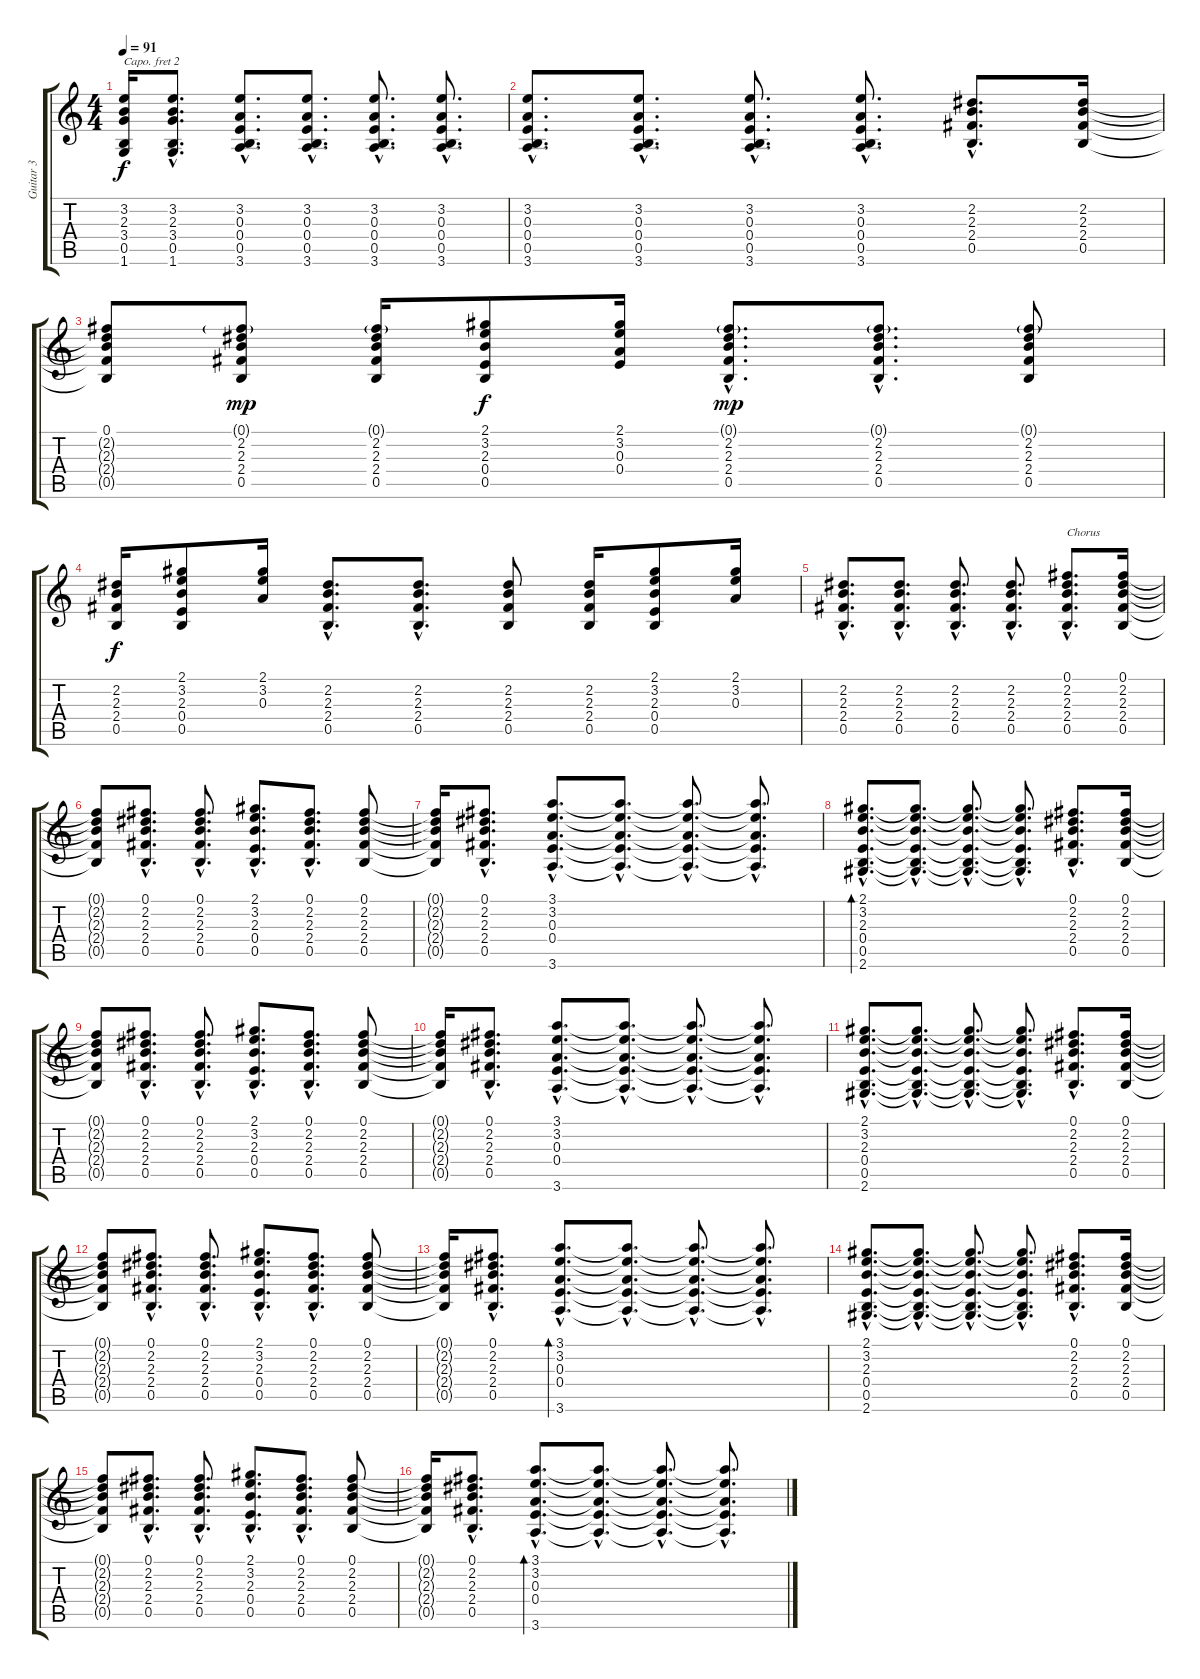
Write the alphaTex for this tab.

\track ("Guitar 3" "Guitar 3") {instrument distortionguitar}
\staff {score tabs}
\capo 2
\tuning (E4 B3 G3 D3 A2 E2) {hide}
\ts (4 4)
\tempo 91
\clef g2
\ks c
(3.2{t} 2.3{t} 3.4{t} 0.5{t} 1.6{t}).16{dy f} (3.2{hac} 2.3{hac} 3.4{hac} 0.5{hac} 1.6{hac}).8{d} (3.2{hac} 0.3{hac} 0.4{hac} 0.5{hac} 3.6{hac}).8{d} (3.2{hac} 0.3{hac} 0.4{hac} 0.5{hac} 3.6{hac}).8{d} (3.2{hac} 0.3{hac} 0.4{hac} 0.5{hac} 3.6{hac}).8{d} (3.2{hac} 0.3{hac} 0.4{hac} 0.5{hac} 3.6{hac}).8{d} |
(3.2{hac} 0.3{hac} 0.4{hac} 0.5{hac} 3.6{hac}).8{d} (3.2{hac} 0.3{hac} 0.4{hac} 0.5{hac} 3.6{hac}).8{d} (3.2{hac} 0.3{hac} 0.4{hac} 0.5{hac} 3.6{hac}).8{d} (3.2{hac} 0.3{hac} 0.4{hac} 0.5{hac} 3.6{hac}).8{d} (2.2{hac} 2.3{hac} 2.4{hac} 0.5{hac}).8{d} (2.2 2.3 2.4 0.5).16 |
(0.1 2.2{t} 2.3{t} 2.4{t} 0.5{t}).8 (0.1{g} 2.2 2.3 2.4 0.5).8{dy mp} (0.1{g} 2.2 2.3 2.4 0.5).16 (2.1 3.2 2.3 0.4 0.5).8{dy f} (2.1 3.2 0.3 0.4).16 (0.1{g hac} 2.2{hac} 2.3{hac} 2.4{hac} 0.5{hac}).8{d dy mp} (0.1{g hac} 2.2{hac} 2.3{hac} 2.4{hac} 0.5{hac}).8{d} (0.1{g} 2.2 2.3 2.4 0.5).8 |
(2.2 2.3 2.4 0.5).16{dy f} (2.1 3.2 2.3 0.4 0.5).8 (2.1 3.2 0.3).16 (2.2{hac} 2.3{hac} 2.4{hac} 0.5{hac}).8{d} (2.2{hac} 2.3{hac} 2.4{hac} 0.5{hac}).8{d} (2.2 2.3 2.4 0.5).8 (2.2 2.3 2.4 0.5).16 (2.1 3.2 2.3 0.4 0.5).8 (2.1 3.2 0.3).16 |
(2.2{hac} 2.3{hac} 2.4{hac} 0.5{hac}).8{d} (2.2{hac} 2.3{hac} 2.4{hac} 0.5{hac}).8{d} (2.2{hac} 2.3{hac} 2.4{hac} 0.5{hac}).8{d} (2.2{hac} 2.3{hac} 2.4{hac} 0.5{hac}).8{d} (0.1{hac} 2.2{hac} 2.3{hac} 2.4{hac} 0.5{hac}).8{d txt "Chorus"} (0.1 2.2 2.3 2.4 0.5).16 |
(0.1{t} 2.2{t} 2.3{t} 2.4{t} 0.5{t}).8 (0.1{hac} 2.2{hac} 2.3{hac} 2.4{hac} 0.5{hac}).8{d} (0.1{hac} 2.2{hac} 2.3{hac} 2.4{hac} 0.5{hac}).8{d} (2.1{hac} 3.2{hac} 2.3{hac} 0.4{hac} 0.5{hac}).8{d} (0.1{hac} 2.2{hac} 2.3{hac} 2.4{hac} 0.5{hac}).8{d} (0.1 2.2 2.3 2.4 0.5).8 |
(0.1{t} 2.2{t} 2.3{t} 2.4{t} 0.5{t}).16 (0.1{hac} 2.2{hac} 2.3{hac} 2.4{hac} 0.5{hac}).8{d} (3.1{hac} 3.2{hac} 0.3{hac} 0.4{hac} 3.6{hac}).8{d} (3.1{hac t} 3.2{hac t} 0.3{hac t} 0.4{hac t} 3.6{hac t}).8{d} (3.1{hac t} 3.2{hac t} 0.3{hac t} 0.4{hac t} 3.6{hac t}).8{d} (3.1{hac t} 3.2{hac t} 0.3{hac t} 0.4{hac t} 3.6{hac t}).8{d} |
(2.1{hac} 3.2{hac} 2.3{hac} 0.4{hac} 0.5{hac} 2.6{hac}).8{d bd 60} (2.1{hac t} 3.2{hac t} 2.3{hac t} 0.4{hac t} 0.5{hac t} 2.6{hac t}).8{d} (2.1{hac t} 3.2{hac t} 2.3{hac t} 0.4{hac t} 0.5{hac t} 2.6{hac t}).8{d} (2.1{hac t} 3.2{hac t} 2.3{hac t} 0.4{hac t} 0.5{hac t} 2.6{hac t}).8{d} (0.1{hac} 2.2{hac} 2.3{hac} 2.4{hac} 0.5{hac}).8{d} (0.1 2.2 2.3 2.4 0.5).16 |
(0.1{t} 2.2{t} 2.3{t} 2.4{t} 0.5{t}).8 (0.1{hac} 2.2{hac} 2.3{hac} 2.4{hac} 0.5{hac}).8{d} (0.1{hac} 2.2{hac} 2.3{hac} 2.4{hac} 0.5{hac}).8{d} (2.1{hac} 3.2{hac} 2.3{hac} 0.4{hac} 0.5{hac}).8{d} (0.1{hac} 2.2{hac} 2.3{hac} 2.4{hac} 0.5{hac}).8{d} (0.1 2.2 2.3 2.4 0.5).8 |
(0.1{t} 2.2{t} 2.3{t} 2.4{t} 0.5{t}).16 (0.1{hac} 2.2{hac} 2.3{hac} 2.4{hac} 0.5{hac}).8{d} (3.1{hac} 3.2{hac} 0.3{hac} 0.4{hac} 3.6{hac}).8{d} (3.1{hac t} 3.2{hac t} 0.3{hac t} 0.4{hac t} 3.6{hac t}).8{d} (3.1{hac t} 3.2{hac t} 0.3{hac t} 0.4{hac t} 3.6{hac t}).8{d} (3.1{hac t} 3.2{hac t} 0.3{hac t} 0.4{hac t} 3.6{hac t}).8{d} |
(2.1{hac} 3.2{hac} 2.3{hac} 0.4{hac} 0.5{hac} 2.6{hac}).8{d} (2.1{hac t} 3.2{hac t} 2.3{hac t} 0.4{hac t} 0.5{hac t} 2.6{hac t}).8{d} (2.1{hac t} 3.2{hac t} 2.3{hac t} 0.4{hac t} 0.5{hac t} 2.6{hac t}).8{d} (2.1{hac t} 3.2{hac t} 2.3{hac t} 0.4{hac t} 0.5{hac t} 2.6{hac t}).8{d} (0.1{hac} 2.2{hac} 2.3{hac} 2.4{hac} 0.5{hac}).8{d} (0.1 2.2 2.3 2.4 0.5).16 |
(0.1{t} 2.2{t} 2.3{t} 2.4{t} 0.5{t}).8 (0.1{hac} 2.2{hac} 2.3{hac} 2.4{hac} 0.5{hac}).8{d} (0.1{hac} 2.2{hac} 2.3{hac} 2.4{hac} 0.5{hac}).8{d} (2.1{hac} 3.2{hac} 2.3{hac} 0.4{hac} 0.5{hac}).8{d} (0.1{hac} 2.2{hac} 2.3{hac} 2.4{hac} 0.5{hac}).8{d} (0.1 2.2 2.3 2.4 0.5).8 |
(0.1{t} 2.2{t} 2.3{t} 2.4{t} 0.5{t}).16 (0.1{hac} 2.2{hac} 2.3{hac} 2.4{hac} 0.5{hac}).8{d} (3.1{hac} 3.2{hac} 0.3{hac} 0.4{hac} 3.6{hac}).8{d bd 60} (3.1{hac t} 3.2{hac t} 0.3{hac t} 0.4{hac t} 3.6{hac t}).8{d} (3.1{hac t} 3.2{hac t} 0.3{hac t} 0.4{hac t} 3.6{hac t}).8{d} (3.1{hac t} 3.2{hac t} 0.3{hac t} 0.4{hac t} 3.6{hac t}).8{d} |
(2.1{hac} 3.2{hac} 2.3{hac} 0.4{hac} 0.5{hac} 2.6{hac}).8{d} (2.1{hac t} 3.2{hac t} 2.3{hac t} 0.4{hac t} 0.5{hac t} 2.6{hac t}).8{d} (2.1{hac t} 3.2{hac t} 2.3{hac t} 0.4{hac t} 0.5{hac t} 2.6{hac t}).8{d} (2.1{hac t} 3.2{hac t} 2.3{hac t} 0.4{hac t} 0.5{hac t} 2.6{hac t}).8{d} (0.1{hac} 2.2{hac} 2.3{hac} 2.4{hac} 0.5{hac}).8{d} (0.1 2.2 2.3 2.4 0.5).16 |
(0.1{t} 2.2{t} 2.3{t} 2.4{t} 0.5{t}).8 (0.1{hac} 2.2{hac} 2.3{hac} 2.4{hac} 0.5{hac}).8{d} (0.1{hac} 2.2{hac} 2.3{hac} 2.4{hac} 0.5{hac}).8{d} (2.1{hac} 3.2{hac} 2.3{hac} 0.4{hac} 0.5{hac}).8{d} (0.1{hac} 2.2{hac} 2.3{hac} 2.4{hac} 0.5{hac}).8{d} (0.1 2.2 2.3 2.4 0.5).8 |
(0.1{t} 2.2{t} 2.3{t} 2.4{t} 0.5{t}).16 (0.1{hac} 2.2{hac} 2.3{hac} 2.4{hac} 0.5{hac}).8{d} (3.1{hac} 3.2{hac} 0.3{hac} 0.4{hac} 3.6{hac}).8{d bd 60} (3.1{hac t} 3.2{hac t} 0.3{hac t} 0.4{hac t} 3.6{hac t}).8{d} (3.1{hac t} 3.2{hac t} 0.3{hac t} 0.4{hac t} 3.6{hac t}).8{d} (3.1{hac t} 3.2{hac t} 0.3{hac t} 0.4{hac t} 3.6{hac t}).8{d}
